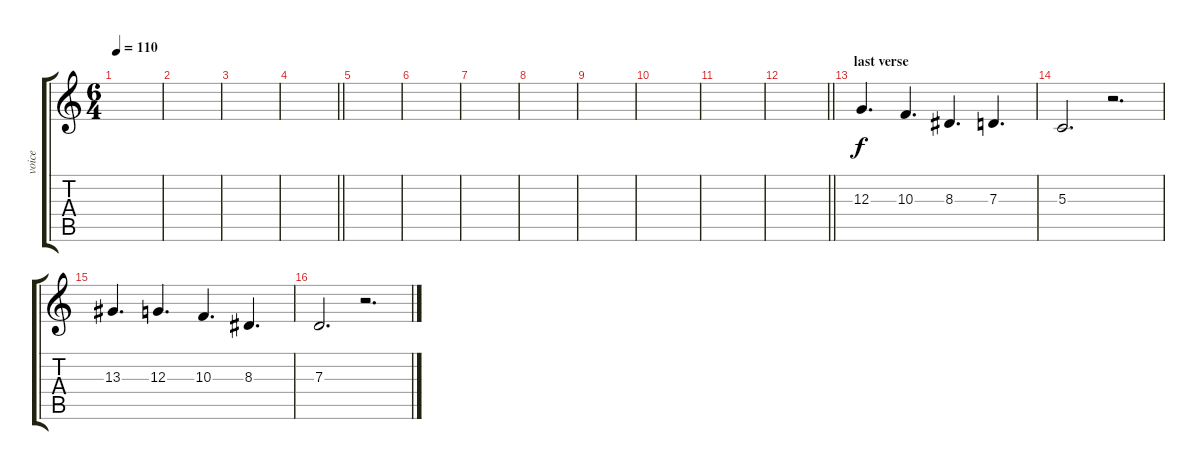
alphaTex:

\track ("voice" "voice") {instrument piccolo}
\staff {score tabs}
\tuning (E4 B3 G3 D3 A2 E2) {hide}
\ts (6 4)
\tempo 110
\clef g2
\ks c
|
|
|
\barLineRight lightlight
|
|
|
|
|
|
|
|
\barLineRight lightlight
|
\section ("" "last verse")
12.3.4{d volume 14} 10.3.4{d} 8.3.4{d} 7.3.4{d} |
5.3.2{d} r.2{d} |
13.3.4{d} 12.3.4{d} 10.3.4{d} 8.3.4{d} |
7.3.2{d} r.2{d}
